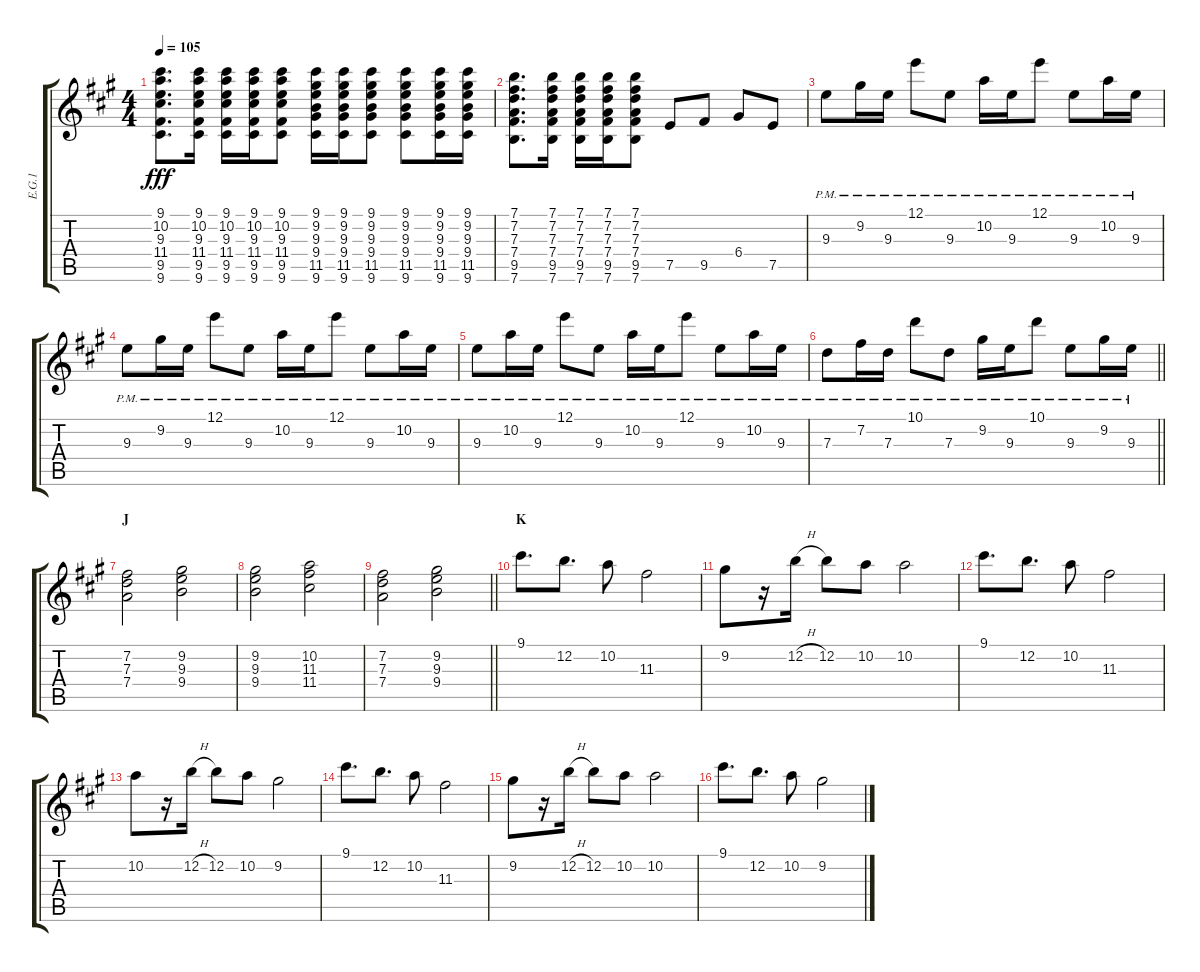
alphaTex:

\track ("E.G.1" "E.G.1") {instrument overdrivenguitar}
\staff {score tabs}
\tuning (E4 B3 G3 D3 A2 E2) {hide}
\ts (4 4)
\tempo 105
\clef g2
\ks a
(9.1 10.2 9.3 11.4 9.5 9.6).8{d dy fff} (9.1 10.2 9.3 11.4 9.5 9.6).16 (9.1 10.2 9.3 11.4 9.5 9.6).16 (9.1 10.2 9.3 11.4 9.5 9.6).16 (9.1 10.2 9.3 11.4 9.5 9.6).8 (9.1 9.2 9.3 9.4 11.5 9.6).16 (9.1 9.2 9.3 9.4 11.5 9.6).16 (9.1 9.2 9.3 9.4 11.5 9.6).8 (9.1 9.2 9.3 9.4 11.5 9.6).8 (9.1 9.2 9.3 9.4 11.5 9.6).16 (9.1 9.2 9.3 9.4 11.5 9.6).16 |
(7.1 7.2 7.3 7.4 9.5 7.6).8{d} (7.1 7.2 7.3 7.4 9.5 7.6).16 (7.1 7.2 7.3 7.4 9.5 7.6).16 (7.1 7.2 7.3 7.4 9.5 7.6).16 (7.1 7.2 7.3 7.4 9.5 7.6).8 7.5.8{instrument overdrivenguitar} 9.5.8 6.4.8 7.5.8 |
9.3{pm}.8 9.2{pm}.16 9.3{pm}.16 12.1{pm}.8 9.3{pm}.8 10.2{pm}.16 9.3{pm}.16 12.1{pm}.8 9.3{pm}.8 10.2{pm}.16 9.3{pm}.16 |
9.3{pm}.8 9.2{pm}.16 9.3{pm}.16 12.1{pm}.8 9.3{pm}.8 10.2{pm}.16 9.3{pm}.16 12.1{pm}.8 9.3{pm}.8 10.2{pm}.16 9.3{pm}.16 |
9.3{pm}.8 10.2{pm}.16 9.3{pm}.16 12.1{pm}.8 9.3{pm}.8 10.2{pm}.16 9.3{pm}.16 12.1{pm}.8 9.3{pm}.8 10.2{pm}.16 9.3{pm}.16 |
\barLineRight lightlight
7.3{pm}.8 7.2{pm}.16 7.3{pm}.16 10.1{pm}.8 7.3{pm}.8 9.2{pm}.16 9.3{pm}.16 10.1{pm}.8 9.3{pm}.8 9.2{pm}.16 9.3{pm}.16 |
\section ("" "J")
(7.2 7.3 7.4).2 (9.2 9.3 9.4).2 |
(9.2 9.3 9.4).2 (10.2 11.3 11.4).2 |
\barLineRight lightlight
(7.2 7.3 7.4).2 (9.2 9.3 9.4).2 |
\section ("" "K")
9.1.8{d instrument overdrivenguitar} 12.2.8{d} 10.2.8 11.3.2 |
9.2.8 r.16 12.2{h}.16 12.2.8 10.2.8 10.2.2 |
9.1.8{d} 12.2.8{d} 10.2.8 11.3.2 |
10.2.8 r.16 12.2{h}.16 12.2.8 10.2.8 9.2.2 |
9.1.8{d} 12.2.8{d} 10.2.8 11.3.2 |
9.2.8 r.16 12.2{h}.16 12.2.8 10.2.8 10.2.2 |
9.1.8{d} 12.2.8{d} 10.2.8 9.2.2
